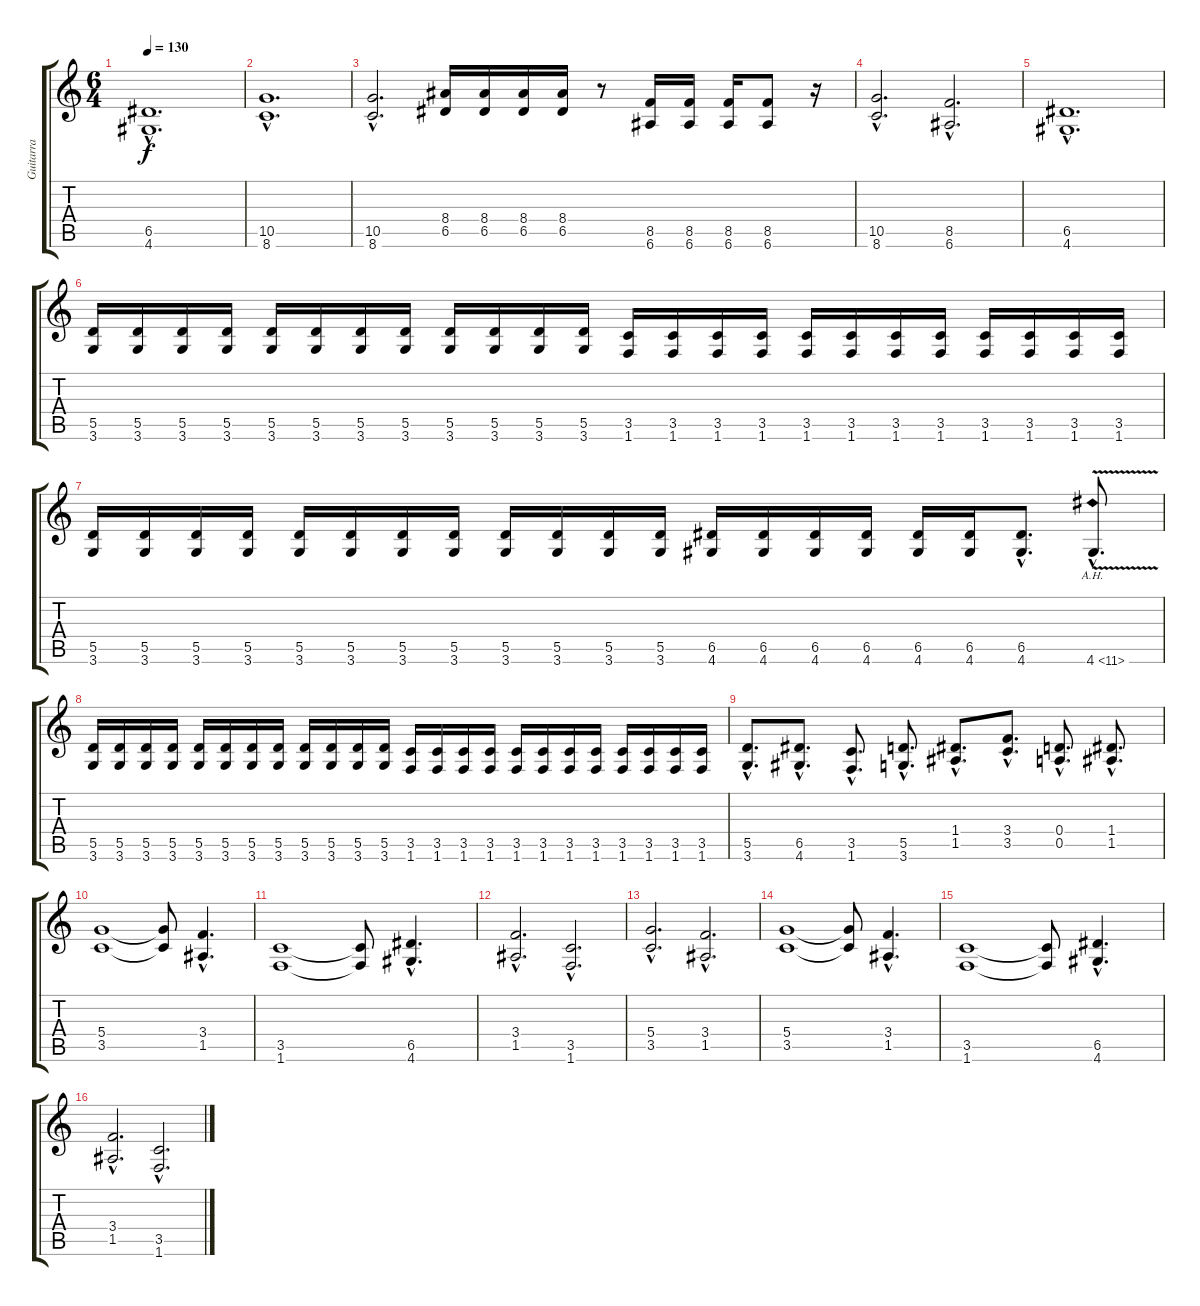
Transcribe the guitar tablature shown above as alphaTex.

\track ("Guitarra" "Guitarra") {instrument distortionguitar}
\staff {score tabs}
\tuning (E4 B3 G3 D3 A2 E2) {hide}
\ts (6 4)
\tempo 130
\clef g2
\ks c
(6.5{hac} 4.6{hac}).1{d dy f} |
(10.5{hac} 8.6{hac}).1{d} |
(10.5{hac} 8.6{hac}).2{d} (8.4 6.5).16 (8.4 6.5).16 (8.4 6.5).16 (8.4 6.5).16 r.8 (8.5 6.6).16 (8.5 6.6).16 (8.5 6.6).16 (8.5 6.6).8 r.16 |
(10.5{hac} 8.6{hac}).2{d} (8.5{hac} 6.6{hac}).2{d} |
(6.5{hac} 4.6{hac}).1{d} |
(5.5 3.6).16 (5.5 3.6).16 (5.5 3.6).16 (5.5 3.6).16 (5.5 3.6).16 (5.5 3.6).16 (5.5 3.6).16 (5.5 3.6).16 (5.5 3.6).16 (5.5 3.6).16 (5.5 3.6).16 (5.5 3.6).16 (3.5 1.6).16 (3.5 1.6).16 (3.5 1.6).16 (3.5 1.6).16 (3.5 1.6).16 (3.5 1.6).16 (3.5 1.6).16 (3.5 1.6).16 (3.5 1.6).16 (3.5 1.6).16 (3.5 1.6).16 (3.5 1.6).16 |
(5.5 3.6).16 (5.5 3.6).16 (5.5 3.6).16 (5.5 3.6).16 (5.5 3.6).16 (5.5 3.6).16 (5.5 3.6).16 (5.5 3.6).16 (5.5 3.6).16 (5.5 3.6).16 (5.5 3.6).16 (5.5 3.6).16 (6.5 4.6).16 (6.5 4.6).16 (6.5 4.6).16 (6.5 4.6).16 (6.5 4.6).16 (6.5 4.6).16 (6.5{hac} 4.6{hac}).8{d} 4.6{ah 7 v hac}.8{d} |
(5.5 3.6).16 (5.5 3.6).16 (5.5 3.6).16 (5.5 3.6).16 (5.5 3.6).16 (5.5 3.6).16 (5.5 3.6).16 (5.5 3.6).16 (5.5 3.6).16 (5.5 3.6).16 (5.5 3.6).16 (5.5 3.6).16 (3.5 1.6).16 (3.5 1.6).16 (3.5 1.6).16 (3.5 1.6).16 (3.5 1.6).16 (3.5 1.6).16 (3.5 1.6).16 (3.5 1.6).16 (3.5 1.6).16 (3.5 1.6).16 (3.5 1.6).16 (3.5 1.6).16 |
(5.5{hac} 3.6{hac}).8{d} (6.5{hac} 4.6{hac}).8{d} (3.5{hac} 1.6{hac}).8{d} (5.5{hac} 3.6{hac}).8{d} (1.4{hac} 1.5{hac}).8{d} (3.4{hac} 3.5{hac}).8{d} (0.4{hac} 0.5{hac}).8{d} (1.4{hac} 1.5{hac}).8{d} |
(5.4 3.5).1 (5.4{t} 3.5{t}).8 (3.4{hac} 1.5{hac}).4{d} |
(3.5 1.6).1 (3.5{t} 1.6{t}).8 (6.5{hac} 4.6{hac}).4{d} |
(3.4{hac} 1.5{hac}).2{d} (3.5{hac} 1.6{hac}).2{d} |
(5.4{hac} 3.5{hac}).2{d} (3.4{hac} 1.5{hac}).2{d} |
(5.4 3.5).1 (5.4{t} 3.5{t}).8 (3.4{hac} 1.5{hac}).4{d} |
(3.5 1.6).1 (3.5{t} 1.6{t}).8 (6.5{hac} 4.6{hac}).4{d} |
(3.4{hac} 1.5{hac}).2{d} (3.5{hac} 1.6{hac}).2{d}
